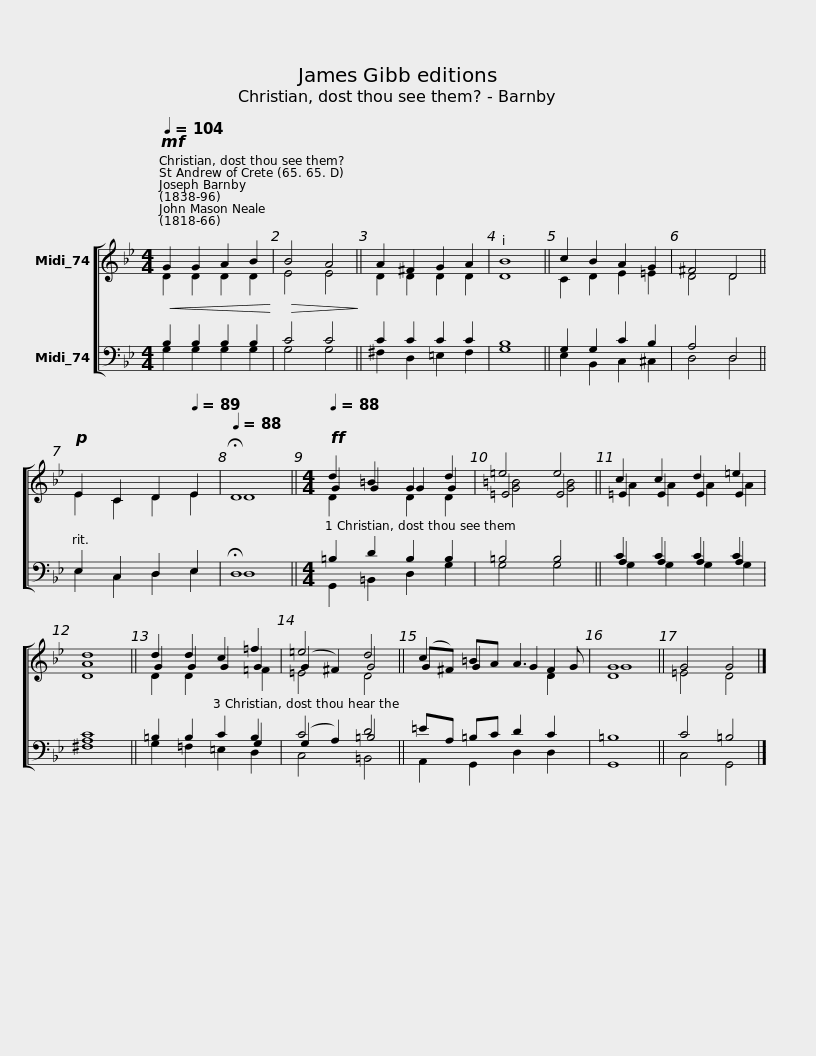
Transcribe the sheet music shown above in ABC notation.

X:1
%%score [ ( 1 2 3 ) ( 4 5 6 ) ]
L:1/8
Q:1/4=104
M:4/4
I:linebreak $
K:Bb
V:1 treble
V:2 treble
V:3 treble
V:4 bass
V:5 bass
V:6 bass
V:1
!mf!!<(! G2 G2 A2 B2!<)! |!>(! B4 A4!>)! || A2 ^F2 G2 A2 | B8 || c2 B2 A2 G2 | %5
 ^F4 D4 ||[Q:1/4=101]!p! E2[Q:1/4=97] C2[Q:1/4=93] D2[Q:1/4=89] E2 |[Q:1/4=88] !fermata!D8 ||$[M:4/4][Q:1/4=88]!ff![Q:1/4=88] d2 =B2 G2 d2 | =e4 e4 || %10
 c2 c2 d2 =e2 | d8 || d2 d2 c2 =f2 | =e4 d4 || c2 =BA A3 G | %15
 G8 || G4 G4 |] %17
V:2
 D2 D2 D2 D2 | E4 E4 || D2 D2 D2 D2 | D8 || C2 D2 E2 =E2 | %5
 D4 D4 || E2 C2 D2 E2 | D8 ||$[M:4/4] G2 G2 G2 G2 | =E4 E4 || %10
 =E2 E2 E2 E2 | A8 || G2 G2 G2 G2 | (G2 ^F2) G4 || (G^F) G2 G2 F2 | %15
 G8 || =E4 D4 |] %17
V:3
 x8 | x8 || x8 | x8 || x8 | %5
 x8 || x8 | x8 ||$[M:4/4] D2 x2 D2 D2 | [G=B]4 [GB]4 || %10
 A2 A2 A2 A2 | D8 || D2 D2 x2 =F2 | =E4 D4 || x6 D2 | %15
 D8 || x8 |] %17
V:4
 B,2 B,2 B,2 B,2 | C4 C4 || C2 C2 C2 C2 | B,8 || G,2 G,2 C2 B,2 | %5
 A,4 D,4 || E,2 C,2 D,2 E,2 | !fermata!D,8 ||$[M:4/4] =B,2 D2 B,2 B,2 | =B,4 B,4 || %10
 C2 C2 C2 C2 | C8 || =B,2 B,2 C2 B,2 | C4 D4 || =EA, =B,C D2 C2 | %15
 =B,8 || C4 =B,4 |] %17
V:5
 G,2 G,2 G,2 G,2 | G,4 G,4 || ^F,2 D,2 =E,2 F,2 | G,8 || E,2 B,,2 C,2 ^C,2 | %5
 D,4 D,4 || E,2 C,2 D,2 E,2 | D,8 ||$[M:4/4] x8 | x8 || %10
 A,2 A,2 A,2 A,2 | A,8 || x6 G,2 | (G,2 A,2) =B,4 || x8 | %15
 x8 || x8 |] %17
V:6
 x8 | x8 || x8 | x8 || x8 | %5
 x8 || x8 | x8 ||$[M:4/4] G,,2 =B,,2 D,2 G,2 | G,4 G,4 || %10
 G,2 G,2 G,2 G,2 | ^F,8 || G,2 =F,2 =E,2 D,2 | C,4 =B,,4 || A,,2 G,,2 D,2 D,2 | %15
 G,,8 || C,4 G,,4 |] %17
